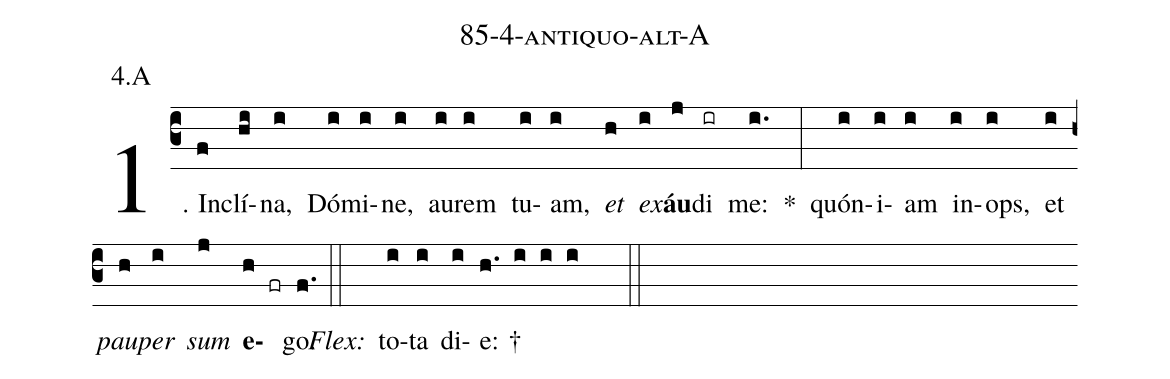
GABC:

name: 85-4-antiquo-alt-A;
annotation: 4.A;
%%
(c3)1. In(f)clí(hi)na,(i) Dó(i)mi(i)ne,(i) au(i)rem(i) tu(i)am,(i) <i>et</i>(h) <i>ex</i>(i)<b>áu</b>(j)di(ir) me:(i.) *(:) quón(i)i(i)am(i) in(i)ops,(i) et(i) <i>pau</i>(h)<i>per</i>(i) <i>sum</i>(j) <b>e</b>(h fr)go.(f.) (::)
<i>Flex:</i>()  to(i)ta(i) di(i)e: †(h. i i i  ::)
